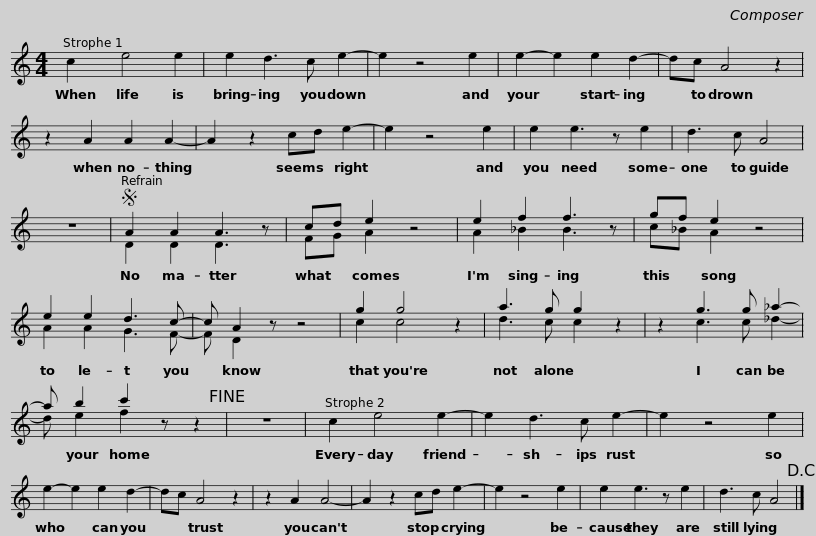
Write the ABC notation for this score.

X:1
%%score ( 1 2 )
L:1/8
M:4/4
I:linebreak $
K:C
V:1 treble
V:2 treble
V:1
 c2 e4 e2 | e2 d3 c e2- | e2 z4 e2 | e2- e2 e2 d2- |$ dc A4 z2 | %5
 z2 A2 A2 A2- | A2 z2 cd e2- | e2 z4 e2 | e2 e3 z e2 | d3 c A4 |$ %10
 z8 |S A2 A2 A3 z | cd e2 z4 | e2 f2 f3 z | gf e2 z4 | %15
 e2 e2 d3 c- |$ c A2 z z4 | g2 g4 z2 | a3 g g2 z2 | z2 g3 g _a2- |$ %20
 a b2 c'2 z z2!fine! | z8 | c2 e4 e2- | e2 d3 c e2- |$ e2 z4 e2 | %25
 e2- e2 e2 d2- | dc A4 z2 | z2 A2 A4- |$ A2 z2 cd e2- | e2 z4 e2 | %30
 e2 e3 z e2 | d3 c A4!D.C.! |] %32
V:2
 x8 | x8 | x8 | x8 |$ x8 | %5
 x8 | x8 | x8 | x8 | x8 |$ %10
 x8 | D2 D2 D3 z | FG A2 z4 | A2 _B2 B3 z | c_B A2 z4 | %15
 A2 A2 G3 F- |$ F D2 z z4 | c2 c4 z2 | d3 c c2 z2 | z2 c3 c _d2- |$ %20
 d e2 f2 z z2 | x8 | x8 | x8 |$ x8 | %25
 x8 | x8 | x8 |$ x8 | x8 | %30
 x8 | x8 |] %32
